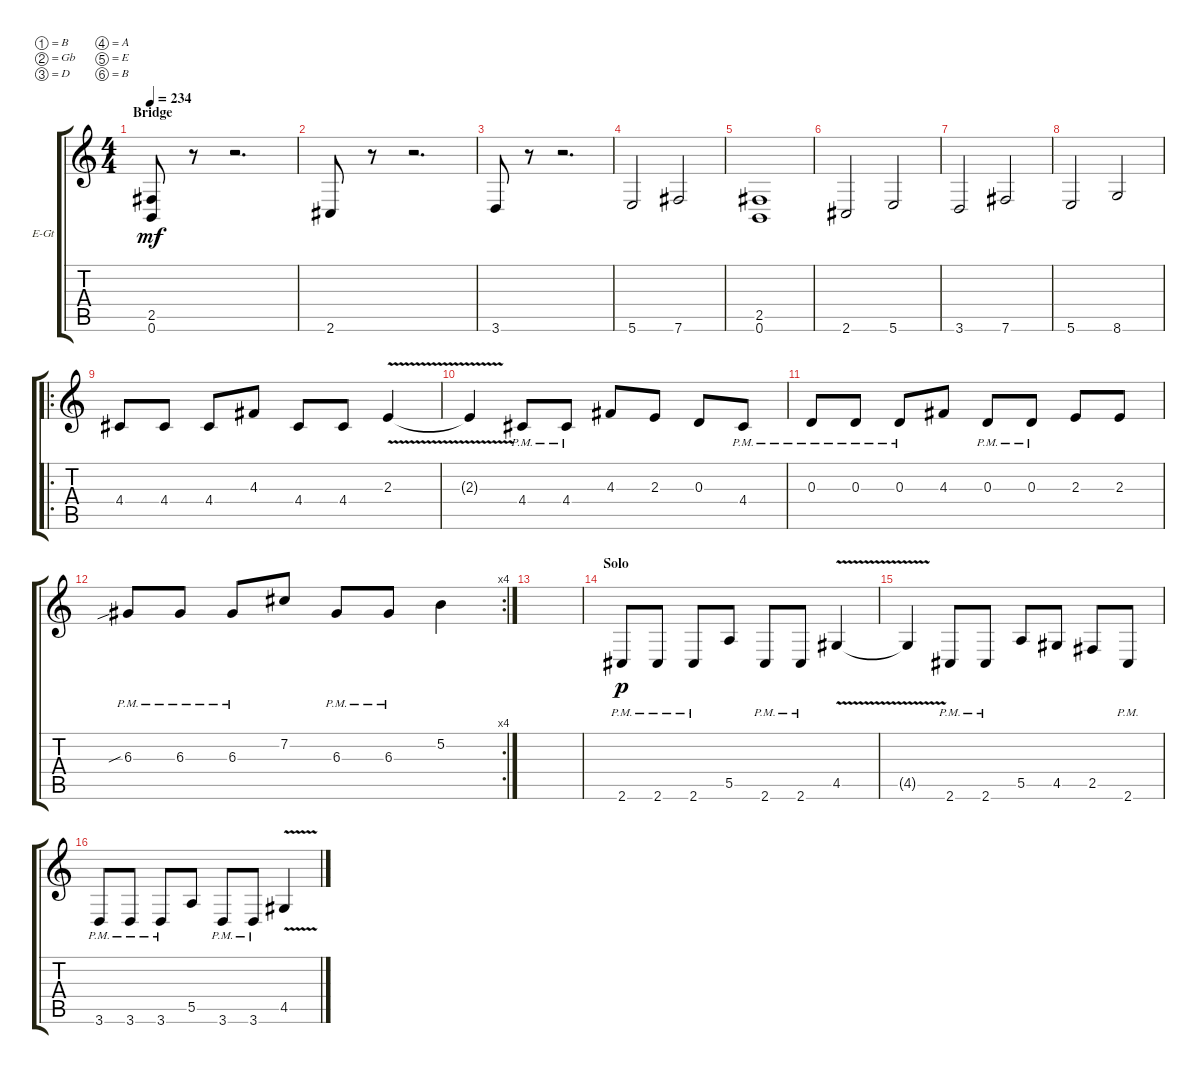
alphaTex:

\bracketExtendMode groupsimilarinstruments
\firstSystemTrackNameOrientation horizontal
\otherSystemsTrackNameOrientation horizontal
\track ("Electric Guitar 1" "E-Gt") {instrument distortionguitar}
\staff {score tabs}
\tuning (B3 Gb3 D3 A2 E2 B1)
\ts (4 4)
\section ("" "Bridge")
\tempo 234
\clef g2
\ks c
(0.6 2.5).8{dy mf} r.8 r.2{d} |
2.6.8 r.8 r.2{d} |
3.6.8 r.8 r.2{d} |
5.6.2 7.6.2 |
(0.6 2.5).1 |
2.6.2 5.6.2 |
3.6.2 7.6.2 |
5.6.2 8.6.2 |
\ro
4.4.8 4.4.8 4.4.8 4.3.8 4.4.8 4.4.8 2.3{v}.4 |
2.3{v t}.4 4.4{pm}.8 4.4{pm}.8 4.3.8 2.3.8 0.3.8 4.4{pm}.8 |
0.3{pm}.8 0.3{pm}.8 0.3{pm}.8 4.3.8 0.3{pm}.8 0.3{pm}.8 2.3.8 2.3.8 |
\rc 4
6.3{sib pm}.8 6.3{pm}.8 6.3{pm}.8 7.2.8 6.3{pm}.8 6.3{pm}.8 5.2.4 |
|
\section ("" "Solo")
2.6{pm}.8{dy p} 2.6{pm}.8 2.6{pm}.8 5.5.8 2.6{pm}.8 2.6{pm}.8 4.5{v}.4 |
4.5{v t}.4 2.6{pm}.8 2.6{pm}.8 5.5.8 4.5.8 2.5.8 2.6{pm}.8 |
3.6{pm}.8 3.6{pm}.8 3.6{pm}.8 5.5.8 3.6{pm}.8 3.6{pm}.8 4.5{v}.4
